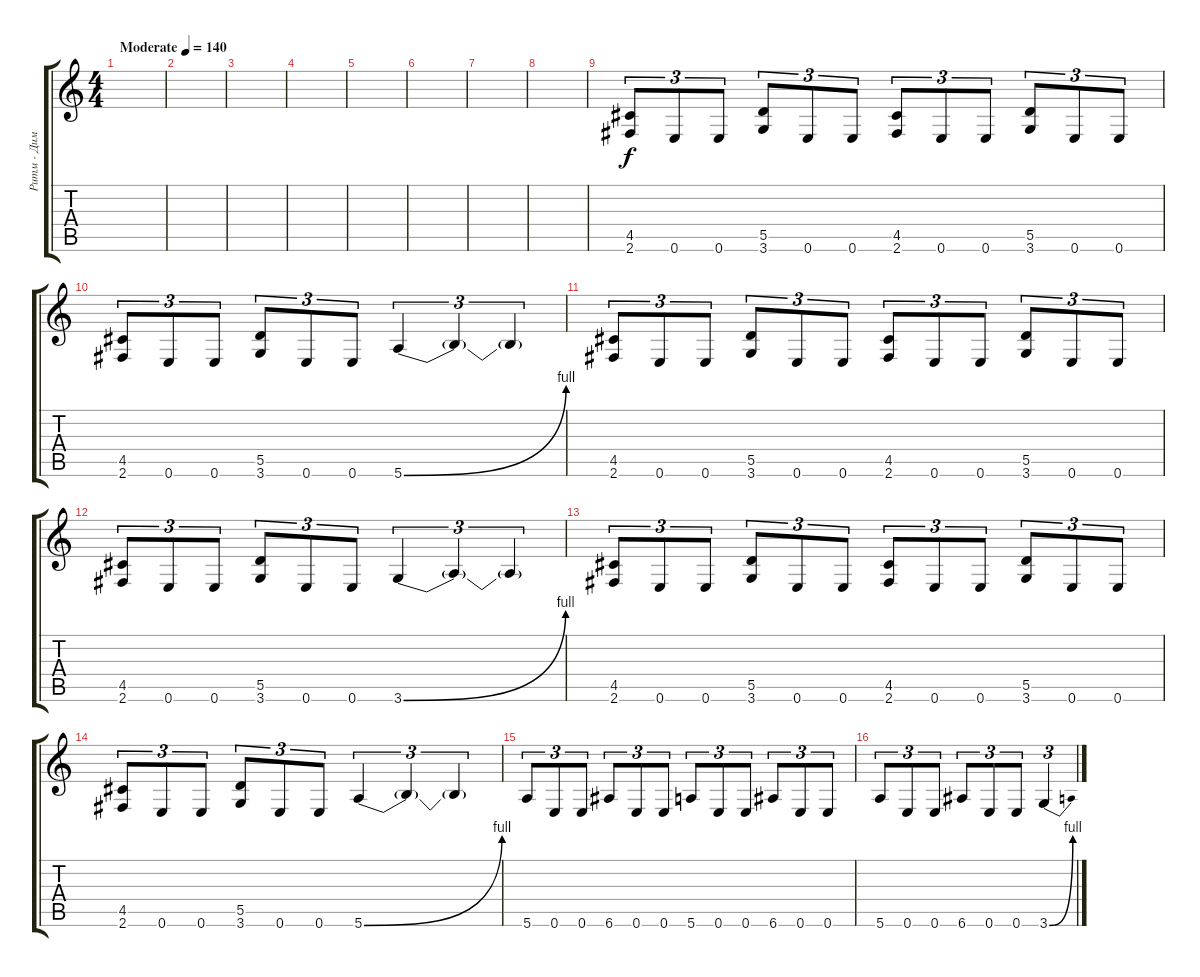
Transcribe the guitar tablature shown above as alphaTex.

\track ("Ритм - Дима" "Ритм - Дим") {instrument distortionguitar}
\staff {score tabs}
\tuning (E4 B3 G3 D3 A2 E2) {hide}
\ts (4 4)
\tempo (140 "Moderate")
\clef g2
\ks c
|
|
|
|
|
|
|
|
(4.5 2.6).8{tu (3 2)} 0.6.8{tu (3 2)} 0.6.8{tu (3 2)} (5.5 3.6).8{tu (3 2)} 0.6.8{tu (3 2)} 0.6.8{tu (3 2)} (4.5 2.6).8{tu (3 2)} 0.6.8{tu (3 2)} 0.6.8{tu (3 2)} (5.5 3.6).8{tu (3 2)} 0.6.8{tu (3 2)} 0.6.8{tu (3 2)} |
(4.5 2.6).8{tu (3 2)} 0.6.8{tu (3 2)} 0.6.8{tu (3 2)} (5.5 3.6).8{tu (3 2)} 0.6.8{tu (3 2)} 0.6.8{tu (3 2)} 5.6{be (bend 0 0 60 4)}.4{tu (3 2)} 5.6{t}.4{tu (3 2)} 5.6{t}.4{tu (3 2)} |
(4.5 2.6).8{tu (3 2)} 0.6.8{tu (3 2)} 0.6.8{tu (3 2)} (5.5 3.6).8{tu (3 2)} 0.6.8{tu (3 2)} 0.6.8{tu (3 2)} (4.5 2.6).8{tu (3 2)} 0.6.8{tu (3 2)} 0.6.8{tu (3 2)} (5.5 3.6).8{tu (3 2)} 0.6.8{tu (3 2)} 0.6.8{tu (3 2)} |
(4.5 2.6).8{tu (3 2)} 0.6.8{tu (3 2)} 0.6.8{tu (3 2)} (5.5 3.6).8{tu (3 2)} 0.6.8{tu (3 2)} 0.6.8{tu (3 2)} 3.6{be (bend 0 0 60 4)}.4{tu (3 2)} 3.6{t}.4{tu (3 2)} 3.6{t}.4{tu (3 2)} |
(4.5 2.6).8{tu (3 2)} 0.6.8{tu (3 2)} 0.6.8{tu (3 2)} (5.5 3.6).8{tu (3 2)} 0.6.8{tu (3 2)} 0.6.8{tu (3 2)} (4.5 2.6).8{tu (3 2)} 0.6.8{tu (3 2)} 0.6.8{tu (3 2)} (5.5 3.6).8{tu (3 2)} 0.6.8{tu (3 2)} 0.6.8{tu (3 2)} |
(4.5 2.6).8{tu (3 2)} 0.6.8{tu (3 2)} 0.6.8{tu (3 2)} (5.5 3.6).8{tu (3 2)} 0.6.8{tu (3 2)} 0.6.8{tu (3 2)} 5.6{be (bend 0 0 60 4)}.4{tu (3 2)} 5.6{t}.4{tu (3 2)} 5.6{t}.4{tu (3 2)} |
5.6.8{tu (3 2)} 0.6.8{tu (3 2)} 0.6.8{tu (3 2)} 6.6.8{tu (3 2)} 0.6.8{tu (3 2)} 0.6.8{tu (3 2)} 5.6.8{tu (3 2)} 0.6.8{tu (3 2)} 0.6.8{tu (3 2)} 6.6.8{tu (3 2)} 0.6.8{tu (3 2)} 0.6.8{tu (3 2)} |
5.6.8{tu (3 2)} 0.6.8{tu (3 2)} 0.6.8{tu (3 2)} 6.6.8{tu (3 2)} 0.6.8{tu (3 2)} 0.6.8{tu (3 2)} 3.6{be (bend 0 0 60 4)}.4{tu (3 2)}
